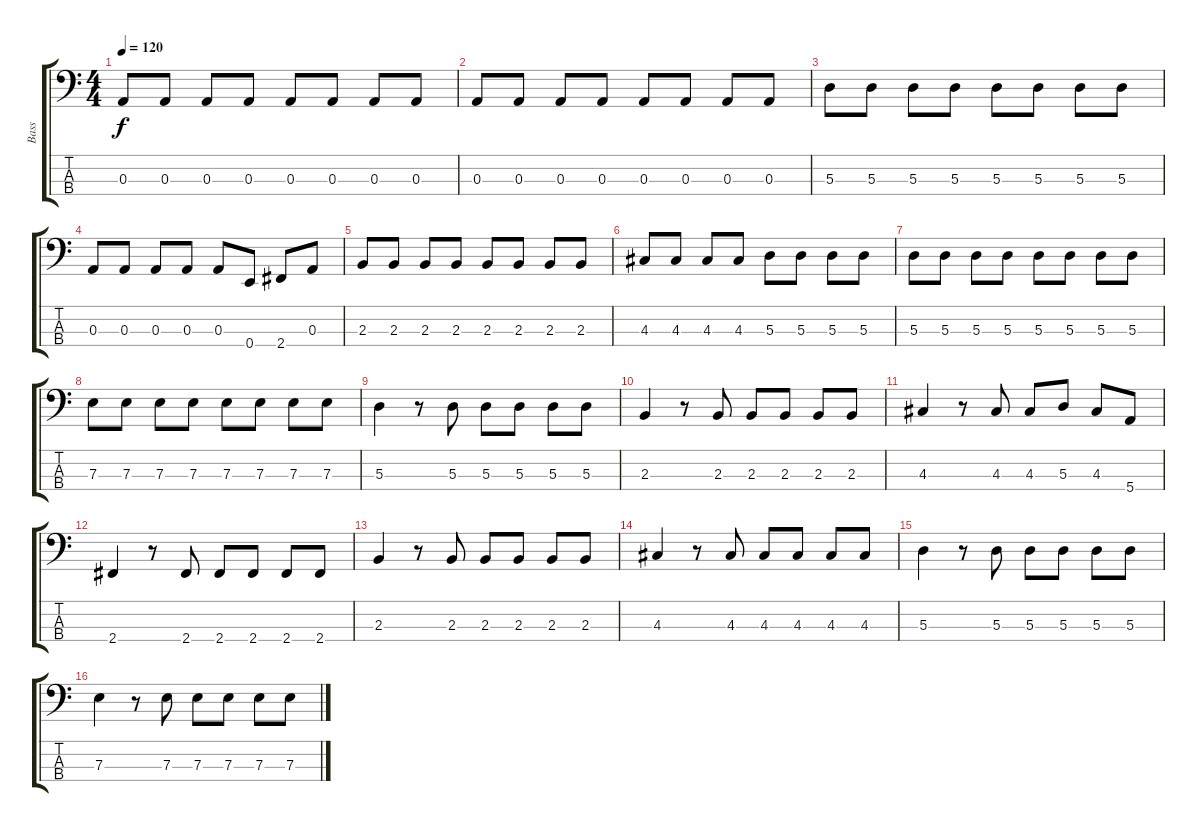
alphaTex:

\track ("Bass" "Bass") {instrument electricbassfinger}
\staff {score tabs}
\tuning (G2 D2 A1 E1) {hide}
\ts (4 4)
\tempo 120
\clef f4
\ks c
0.3.8{dy f} 0.3.8 0.3.8 0.3.8 0.3.8 0.3.8 0.3.8 0.3.8 |
0.3.8 0.3.8 0.3.8 0.3.8 0.3.8 0.3.8 0.3.8 0.3.8 |
5.3.8 5.3.8 5.3.8 5.3.8 5.3.8 5.3.8 5.3.8 5.3.8 |
0.3.8 0.3.8 0.3.8 0.3.8 0.3.8 0.4.8 2.4.8 0.3.8 |
2.3.8 2.3.8 2.3.8 2.3.8 2.3.8 2.3.8 2.3.8 2.3.8 |
4.3.8 4.3.8 4.3.8 4.3.8 5.3.8 5.3.8 5.3.8 5.3.8 |
5.3.8 5.3.8 5.3.8 5.3.8 5.3.8 5.3.8 5.3.8 5.3.8 |
7.3.8 7.3.8 7.3.8 7.3.8 7.3.8 7.3.8 7.3.8 7.3.8 |
5.3.4 r.8 5.3.8 5.3.8 5.3.8 5.3.8 5.3.8 |
2.3.4 r.8 2.3.8 2.3.8 2.3.8 2.3.8 2.3.8 |
4.3.4 r.8 4.3.8 4.3.8 5.3.8 4.3.8 5.4.8 |
2.4.4 r.8 2.4.8 2.4.8 2.4.8 2.4.8 2.4.8 |
2.3.4 r.8 2.3.8 2.3.8 2.3.8 2.3.8 2.3.8 |
4.3.4 r.8 4.3.8 4.3.8 4.3.8 4.3.8 4.3.8 |
5.3.4 r.8 5.3.8 5.3.8 5.3.8 5.3.8 5.3.8 |
7.3.4 r.8 7.3.8 7.3.8 7.3.8 7.3.8 7.3.8
